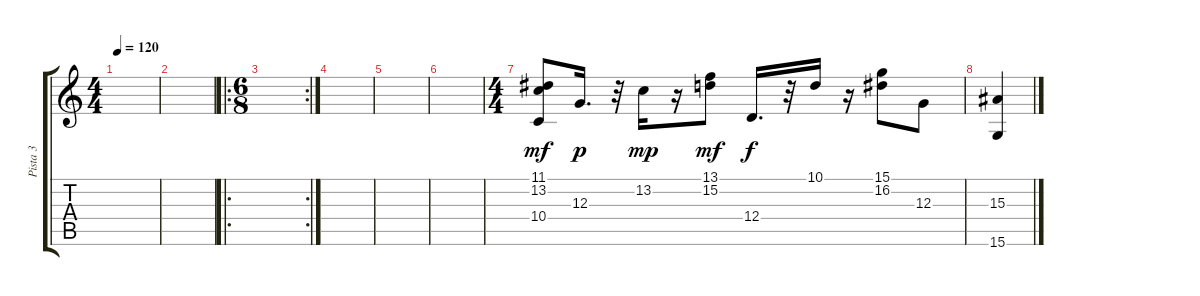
\track ("Pista 3" "Pista 3") {instrument brightacousticpiano}
\staff {score tabs}
\tuning (E4 B3 G3 D3 A2 E2) {hide}
\ts (4 4)
\tempo 120
\clef g2
\ks c
|
|
\ro
\rc 2
\ts (6 8)
|
|
|
|
\ts (4 4)
(11.1 13.2 10.4).8{dy mf} 12.3.16{d dy p} r.32 13.2.16{dy mp} r.16 (13.1 15.2).8{dy mf} 12.4.16{d dy f} r.32 10.1.16 r.16 (15.1 16.2).8 12.3.8 |
(15.3 15.6).4
